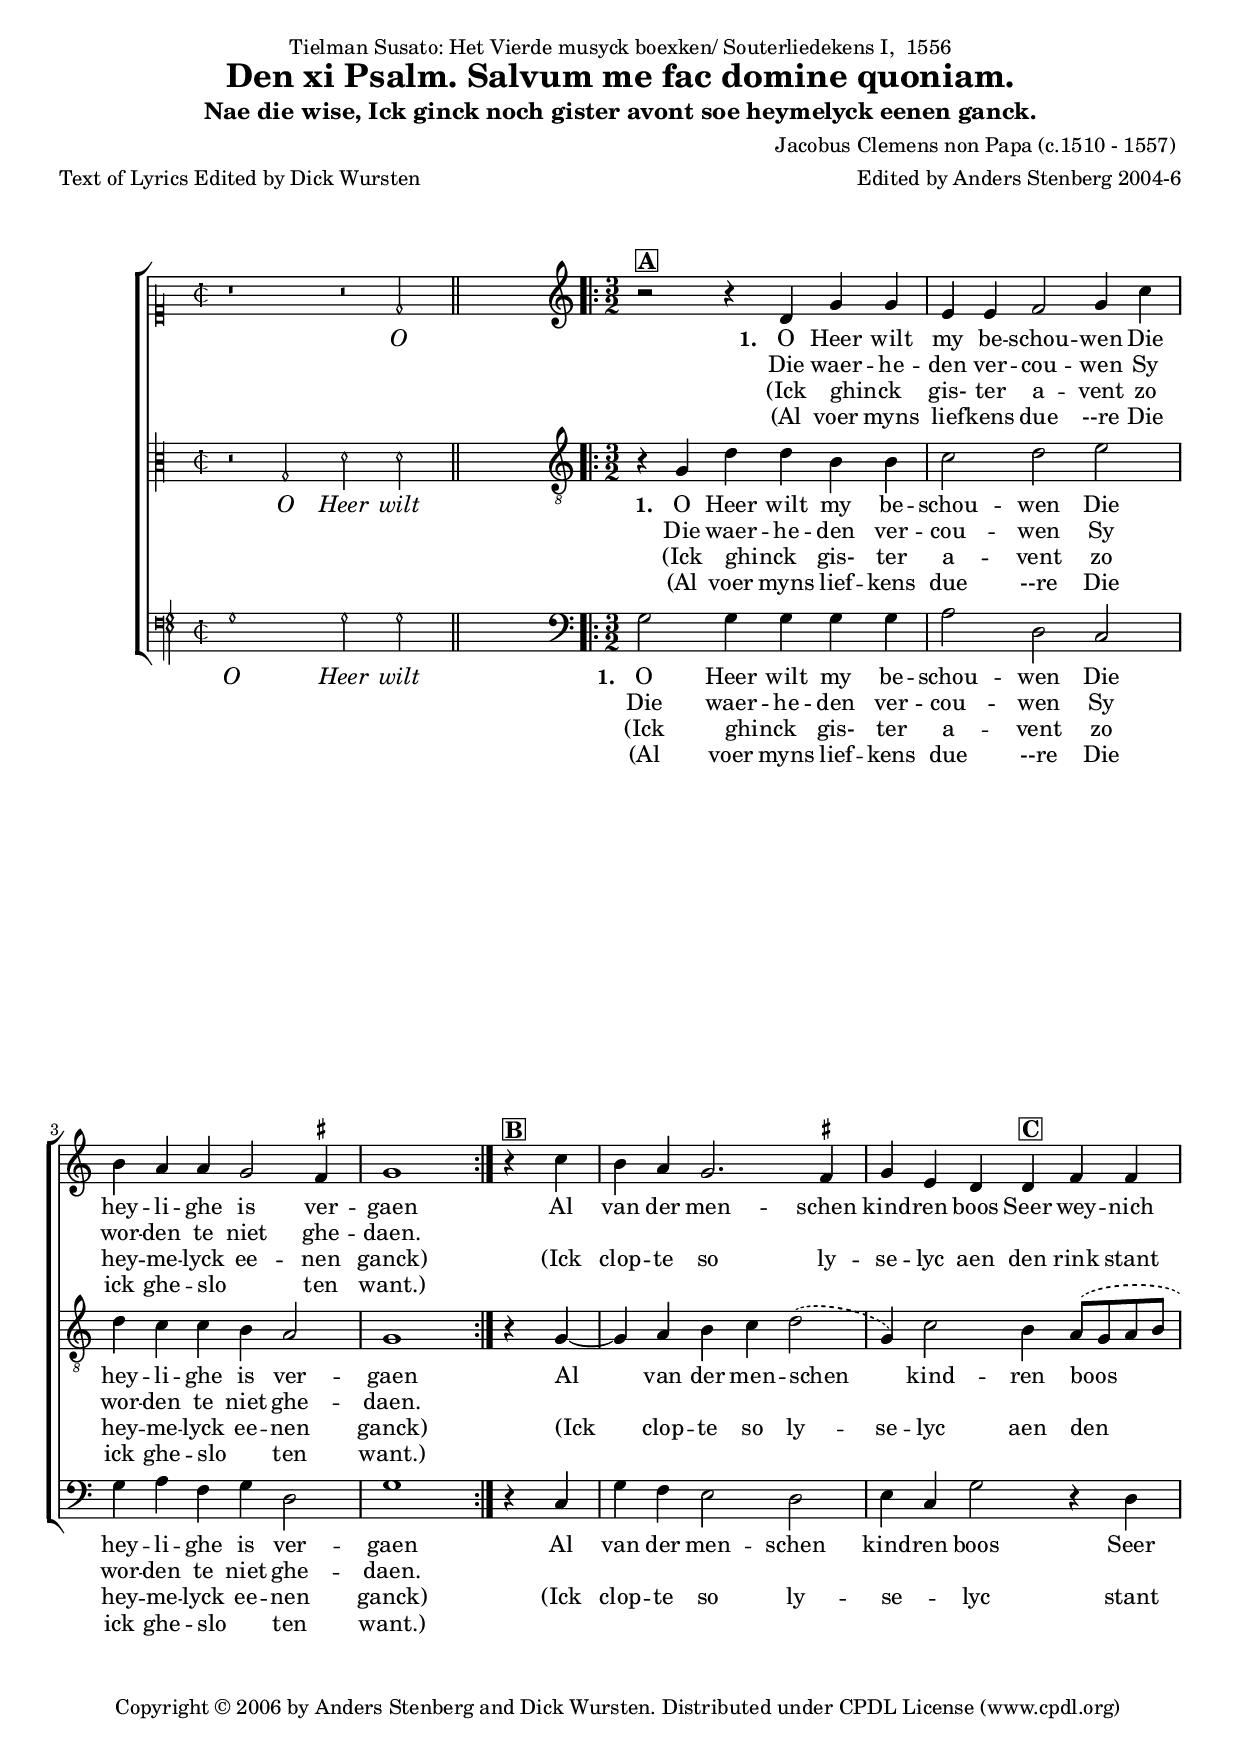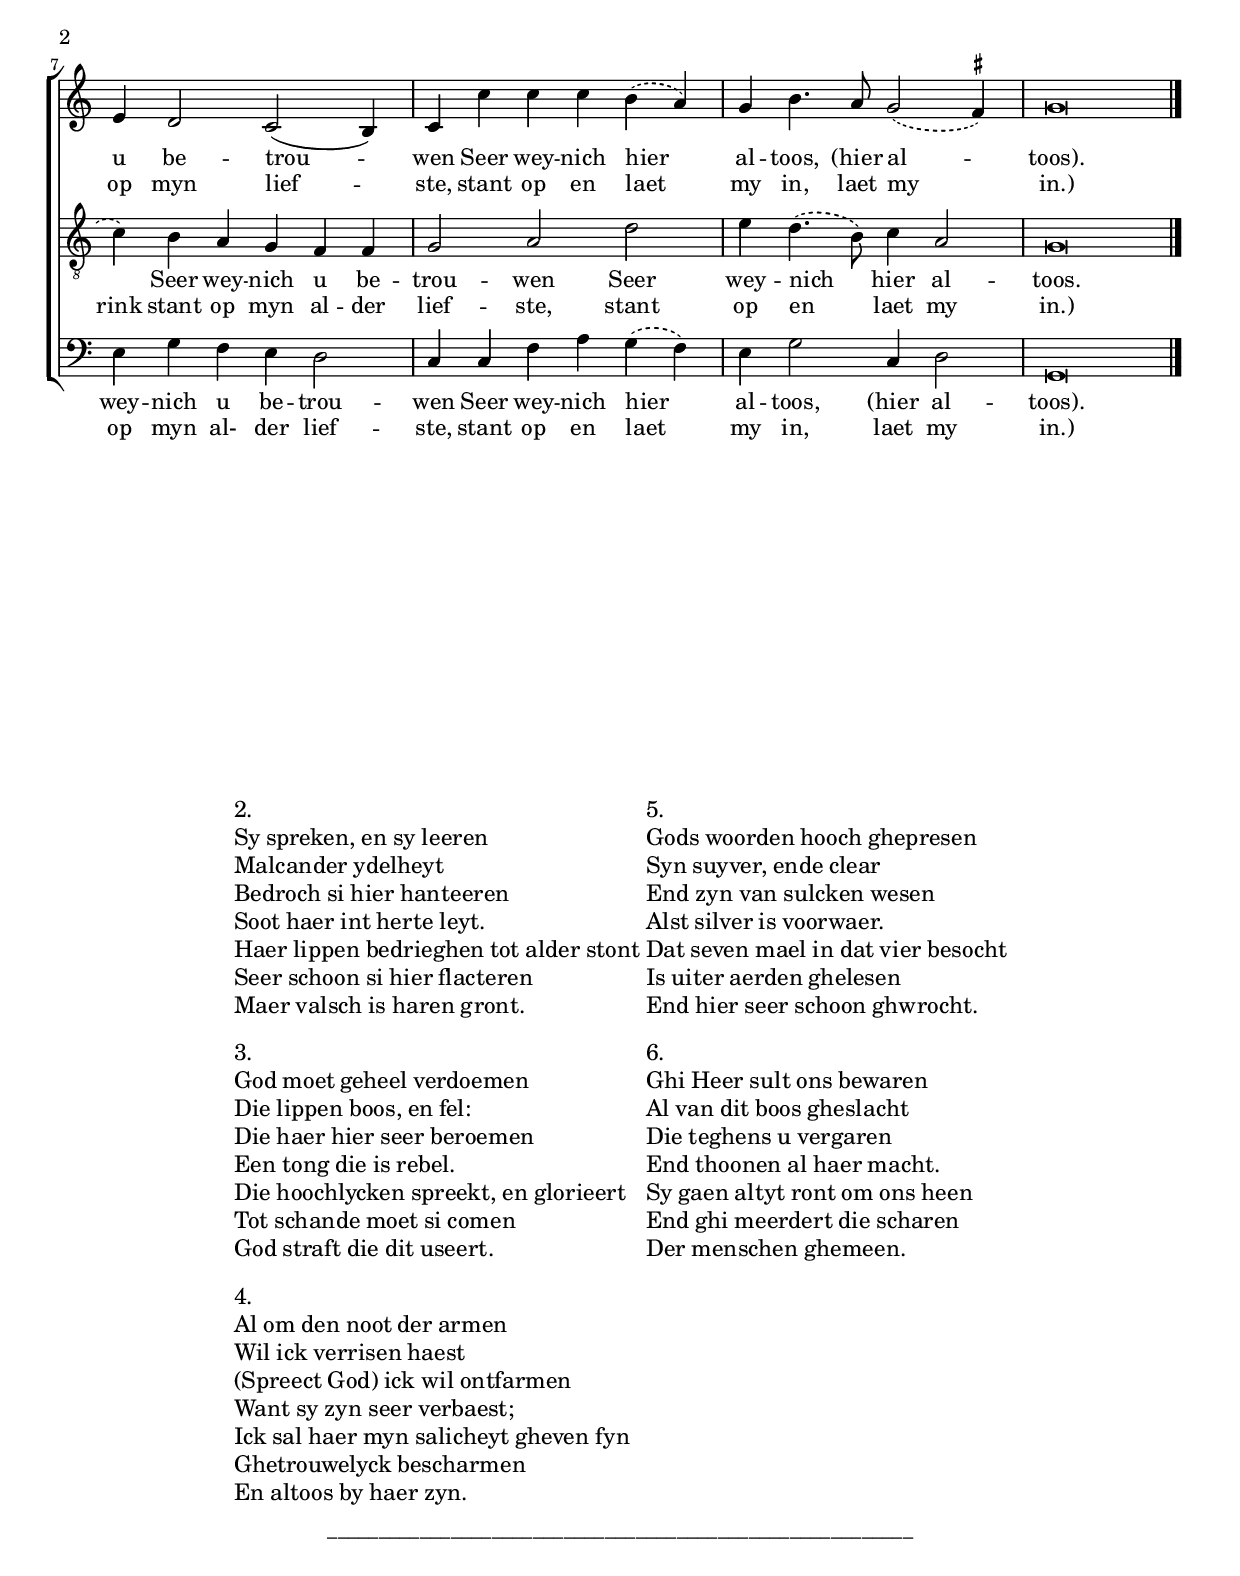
\version "2.7.27"
\header {filename = "psalmxi.ly"
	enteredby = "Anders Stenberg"
	composer = "Jacobus Clemens non Papa (c.1510 - 1557) " 
	arranger = " Edited by Anders Stenberg 2004-6"
	poet = ""
	meter = "Text of Lyrics Edited by Dick Wursten"
	year = "1556"
	dedication = "Tielman Susato: Het Vierde musyck boexken/ Souterliedekens I,  1556"
	title = "Den xi Psalm. Salvum me fac domine quoniam."
	subtitle = "Nae die wise, Ick ginck noch gister avont soe heymelyck eenen ganck."
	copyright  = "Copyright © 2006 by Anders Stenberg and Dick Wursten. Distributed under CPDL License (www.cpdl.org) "
}

#(set-global-staff-size 18)
\paper {
	raggedbottom = ##t
	raggedlastbottom = ##t	
}
global =  {
	\key c \major
	
}

supTwoincipit=  {
	\global
	\clef "petrucci-c1"
	\time 2/2
	\override NoteHead  #'style = #'mensural
	\override Rest  #'style = #'mensural
	\override Staff.Accidental  #'style = #'mensural
	\override Staff.TimeSignature #'style = #'mensural
	\set fontSize = #+2
	\cadenzaOn
	r1 r2 d'2
	\bar "||" \skip 1
	\normalsize
}

supTwo=  {
	\once \override Staff.Clef #'full-size-change = ##t
	\clef "violin"
	\cadenzaOff
	\time 3/2
	\global
	\revert NoteHead #'style
	\revert Rest #'style
	\revert Staff.Accidental #'style
	\revert Staff.TimeSignature #'style
	\set suggestAccidentals = ##t
	\relative c' {
		\repeat volta2 {
		
			r2^\markup { \box{ \large{ \bold A}}} r4 d4 g g |
			
			e e f2 g4 c |
			
			b a a g2 fis4 | 
			
			g1 
		}
		r4^\markup { \box {\large{\bold B}}} c4 |%4
		
		b a g2. fis4 |
		
		g e d d^\markup { \box {\large{ \bold C}}} f f |
		
		e4 d2 c( b4) |
		
\slurDashed	c c' c c b( a)|%8

		g b4. a8 g2( fis4) |
		
		\cadenzaOn
		
		g\breve 
	}
	\bar "|."
}

superiusTwo =   {\supTwoincipit\supTwo} 

tenTwoincipit=  {
	\global
	\clef "petrucci-c3"
	\override NoteHead  #'style = #'mensural
	\override Rest  #'style = #'mensural
	\override Staff.Accidental  #'style = #'mensural
	\override Staff.TimeSignature  #'style = #'mensural
	\set fontSize = #+2
	r2 g2 d'2 d' 
	\normalsize
	\skip 1
}

tenTwo= {
	\once \override Staff.Clef #'full-size-change = ##t
	\clef "G_8"
	\global
	\revert NoteHead #'style
	\revert Rest #'style
	\revert Staff.Accidental #'style
	\revert Staff.TimeSignature #'style
	\set suggestAccidentals = ##t
	\relative c' {
		
		\repeat volta2 {
		
		r4 g4 d' d b b |
		
		c2 d e |
		
		d4 c c b a2 |
		
		g1 
	}
		
		r4 g4~ |%4
		
\slurDashed	g a b c d2( |

		g,4) c2 b4 a8( g a b |
		
		c4) b a g f f |
		
		g2 a d |%8
		
		e4 d4.( b8) c4 a2 |
		
		g\breve
	}
}

tenorTwo=  {\tenTwoincipit\tenTwo}

bassTwoincipit=  {
	\global
	\clef "petrucci-f"
	\override NoteHead  #'style = #'mensural
	\override Rest  #'style = #'mensural
	\override Staff.Accidental  #'style = #'mensural
	\override Staff.TimeSignature  #'style = #'mensural
	\set fontSize = #+2
	g1 g2 g \skip 1
	\normalsize
}

bassTwo=  {
	\once \override Staff.Clef #'full-size-change = ##t
	\global
	\clef "bass"
	
	\revert NoteHead #'style
	\revert Rest #'style
	\revert Staff.Accidental #'style
	\revert Staff.TimeSignature #'style
	\set suggestAccidentals = ##t
	\relative c{
	\repeat volta2 {
	
		g'2 g4 g g g |
		
		a2 d, c |
		
		g'4 a f g d2 |
		
		g1
	}
	
		r4 c,4 |%4
		
		g'4 f e2 d |
		
		e4 c g'2 r4 d4 |
		
		e g f e d2 |
		
\slurDashed	c4 c f a g( f) |%8

		e4 g2 c,4 d2 |
		
		g,\breve
	}
}
bassusTwo=  {\bassTwoincipit\bassTwo}


supTwoWords= \lyricmode{

	\markup{  \italic {O }}
	
	\set stanza = " 1." O Heer wilt my be -- schou -- wen
	
	Die hey -- li -- ghe is ver -- gaen
	
	Al van der men -- schen kind -- ren boos
	
	Seer wey -- nich u be -- trou -- wen
	
	Seer wey -- nich hier al -- toos, "(hier" al -- toos).
	
}

supTwoWordsTwo= \lyricmode{
	
	_ Die waer -- he -- den ver -- cou -- wen
	
	Sy wor -- den te niet ghe -- daen.
	
}

supTwoWordsb= \lyricmode{
	
	_  "(Ick" ghinck _ gis- ter a -- vent 
	
	zo hey -- me -- lyck ee -- nen ganck)
	
	"(Ick" clop -- te so ly -- se -- lyc aen den rink
	
	stant op myn lief -- ste, 
	
	stant op en laet my in, laet my in.)
	
}

supTwoWordsbTwo= \lyricmode{
	
	_ "(Al" voer myns lief -- kens due --re 
	
	Die ick ghe -- slo _ ten want.)
	
}
tenTwoWords= \lyricmode{
	\markup { \italic{O}} \markup {\italic { Heer}} \markup {\italic { wilt }} 
	
	\set stanza = " 1." O Heer wilt my be -- schou -- wen
	
	Die hey -- li -- ghe is ver -- gaen
	
	Al van der men -- schen kind -- ren boos
	
	Seer wey -- nich u be -- trou -- wen
	
	Seer wey -- nich hier al -- toos.
}

tenTwoWordsTwo= \lyricmode{
	_ _ _ Die waer -- he -- den ver -- cou -- wen
	
	Sy wor -- den te niet ghe -- daen.
}

tenTwoWordsb= \lyricmode{
	
	_ _ _  "(Ick" ghinck _ gis- ter a -- vent 
	
	zo hey -- me -- lyck ee -- nen ganck)
	
	"(Ick" clop -- te so \set ignoreMelismata = ##t ly -- se -- lyc 
	
	aen den _ _ _ rink \unset ignoreMelismata
	
	stant  op myn al -- der lief -- ste, 
	
	stant op en  laet my in.)
}

tenTwoWordsTwob= \lyricmode{

	_ _ _ "(Al" voer myns lief -- kens due --re 
	
	Die ick ghe -- slo _ ten want.)	
}
bassTwoWords= \lyricmode{
	\markup {\italic {O}} \markup {\italic { Heer}} \markup {\italic { wilt}}
	
	\set stanza = " 1." O Heer wilt my be -- schou -- wen
	
	Die hey -- li -- ghe is ver -- gaen
	
	Al van der men -- schen kind -- ren boos
	
	Seer wey -- nich u be -- trou -- wen
	
	Seer wey -- nich hier al -- toos, "(hier" al -- toos).
}
bassTwoWordsTwo= \lyricmode{
	_ _ _ Die waer -- he -- den ver -- cou -- wen
	
	Sy wor -- den te niet ghe -- daen.
}

bassTwoWordsb= \lyricmode{

	_ _ _  "(Ick" ghinck _ gis- ter a -- vent 
	
	zo hey -- me -- lyck ee -- nen ganck)
	
	"(Ick" clop -- te so ly -- se -- _ lyc 
	
	stant op myn al- der lief -- ste, 
	
	stant op en laet my in, laet my in.)	
}

bassTwoWordsTwob= \lyricmode{
	
	_ _ _ "(Al" voer myns lief -- kens due --re 
	
	Die ick ghe -- slo _ ten want.)
}
supstaffTwo = \context Voice = "superiusTwo" <<
	\set Staff.instrument = "Superius"
	\superiusTwo
	\context Lyrics= "superius" \lyricsto "superiusTwo" {\supTwoWords}
	\context Lyrics= "superius2" \lyricsto "superiusTwo" {\supTwoWordsTwo}
	\context Lyrics= "superius3" \lyricsto "superiusTwo" {\supTwoWordsb}
	\context Lyrics= "superius4" \lyricsto "superiusTwo" {\supTwoWordsbTwo}
>>

tenstaffTwo = \context Voice = "tenorTwo" <<
	\set Staff.instrument = "Tenor"
	\tenorTwo
	\context Lyrics= "tenor"  \lyricsto "tenorTwo" {\tenTwoWords}
	\context Lyrics= "tenor2"  \lyricsto "tenorTwo" {\tenTwoWordsTwo}
	\context Lyrics= "tenor3"  \lyricsto "tenorTwo" {\tenTwoWordsb}
	\context Lyrics= "tenor4"  \lyricsto "tenorTwo" {\tenTwoWordsTwob}
>>

bassstaffTwo = \context Voice = "bassusTwo" <<
	\set Staff.instrument = "Bassus"
	\bassusTwo
	\context Lyrics= "bassus" \lyricsto "bassusTwo" {\bassTwoWords}
	\context Lyrics= "bassus2" \lyricsto "bassusTwo" {\bassTwoWordsTwo}
	\context Lyrics= "bassus3" \lyricsto "bassusTwo" {\bassTwoWordsb}
	\context Lyrics= "bassus4" \lyricsto "bassusTwo" {\bassTwoWordsTwob}
>>
\score{
	\context ChoirStaff <<
		\supstaffTwo
		\tenstaffTwo
		\bassstaffTwo
		>>
		\layout { 
		
		}
}

%for more stanzas
\markup { \large {
	\fill-line {
		\line{
\column {
	\column {	
		\line {2.} 
			    \line {Sy spreken, en sy leeren}
			    \line {Malcander ydelheyt}
			    \line {Bedroch si hier hanteeren}
			    \line {Soot haer int herte leyt.}
			    \line {Haer lippen bedrieghen tot alder stont}
			    \line {Seer schoon si hier flacteren}
			    \line {Maer valsch is haren gront.}
			    \line {\transparent{_}}
	    }
	\column {	
		\line {3.} 
			    \line {God moet geheel verdoemen}
			    \line {Die lippen boos, en fel:}
			    \line {Die haer hier seer beroemen}
			    \line {Een tong die is rebel.}
			    \line {Die hoochlycken spreekt, en glorieert}
			    \line {Tot schande moet si comen}
			    \line {God straft die dit useert.}
			    \line {\transparent{_}}
	    }
	    
 \column {
	 \line{4.} 
		\line {Al om den noot der armen}
		\line {Wil ick verrisen haest}
		\line {(Spreect God) ick wil ontfarmen}
		\line {Want sy zyn seer verbaest;}
		\line {Ick sal haer myn salicheyt gheven fyn}
		\line {Ghetrouwelyck bescharmen}
		\line {En altoos by haer zyn.}
		\line {\transparent{_}}
		}
		
	}
			
	\column {
		
\column {
	\line{5.} 
		\line{Gods woorden hooch ghepresen}
		\line {Syn suyver, ende clear}
		\line {End zyn van sulcken wesen}
		\line {Alst silver is voorwaer.	}
		\line {Dat seven mael in dat vier besocht}
		\line {Is uiter aerden ghelesen}
		\line {End hier seer schoon ghwrocht.}
		\line {\transparent{_}}
		}

		\column{
		\line {6.}  
		\line {Ghi Heer sult ons bewaren}
		\line {Al van dit boos gheslacht}
		\line {Die teghens u vergaren}
		\line {End thoonen al haer macht.}
		\line {Sy gaen altyt ront om ons heen}
		\line {End ghi meerdert die scharen}
		\line {Der menschen ghemeen.}		
		\line {\transparent{_}}
		}
	
		}
	}
}}}
\markup { 
	\fill-line { \column {
		\line {_________________________________________________________}
		\line {\transparent{_}}
		\line {\transparent{_}}
		}
	}
}

%for translation uncomment and fill in text insted of Yyy etc.

%\markup { 
%	\fill-line { \column {
%		\line{\transparent{_______}Translation of the two first and last three stanzas by Dick Wursten}
%		\line {\transparent{_}}
%		\line {The 1th Psalm. Yyy yyy yyy yyy” }
%		\line {\transparent{_}}
%		}
%	}
%}
%\markup { 
%	\fill-line {
%	\line {	
%		\column {
%	    \line {1. \column {
%			    \line {Yyy yyyy yyyy yyyy yyy}
%			    \line {Yyy yyyy yyyy yyyy yyy}
%			    \line {Yyy yyyy yyyy yyyy yyy}
%			    \line {Yyy yyyy yyyy yyyy yyy}
%			    \line {\transparent{_}}
%	    }
%	    }
%
		
%	    \line {2. \column {
%			    \line {Yyy yyyy yyyy yyyy yyy }
%			    \line {Yyy yyyy yyyy yyyy yyy}
%			    \line {Yyy yyyy yyyy yyyy yyy}
%			    \line {Yyy yyyy yyyy yyyy yyy.}
%			    \line {\transparent{_}}
%%	    }
%		}
%	}
%	\line {
%		\column {
%	    \line { \column {
%			    \line {\transparent{_}}
%			    \line {\transparent{___________}[...]}
%			    \line {\transparent{_}}
%			    \line {\transparent{_}}
%			    \line {\transparent{_}}
%	    }
%	    }
	

		
%	    \line {7. \column {
%			    \line {Yyy yyyy yyyy yyyy yyy}
%			    \line {Yyy yyyy yyyy yyyy yyy}
%			    \line {Yyy yyyy yyyy yyyy yyy}
%			    \line {Yyy yyyy yyyy yyyy yyy}
%			    \line {\transparent{_}}
%	    }
%	    }

%		}
%	}
	
%	\line {
%		\column {
%	
%	    \line {8. \column {
%			    \line {Yyy yyyy yyyy yyyy yyy}
%			    \line {Yyy yyyy yyyy yyyy yyy}
%			    \line {Yyy yyyy yyyy yyyy yyy}
%			    \line {Yyy yyyy yyyy yyyy yyy}
%			    \line {\transparent{_}}
%	    }
%	    }

		
%	    \line {9. \column {
%			    \line {Yyy yyyy yyyy yyyy yyy}
%			    \line {Yyy yyyy yyyy yyyy yyy}
%			    \line {Yyy yyyy yyyy yyyy yyy}
%			    \line {Yyy yyyy yyyy yyyy yyy}
%			    \line {\transparent{_}}
%	    }
%	    }
%	}
%}
%	}
%}



% For MIDI output

\score {
	\unfoldRepeats
	\context StaffGroup <<
	
	\context Staff=sup  {\set Staff.midiInstrument = "choir aahs" \supTwo}
	\context Staff=ten  {\set Staff.midiInstrument = "choir aahs" \tenTwo}
	\context Staff=bass  {\set Staff.midiInstrument = "choir aahs" \bassTwo}
	>>
	\midi {
		\tempo 1=60
	}
}